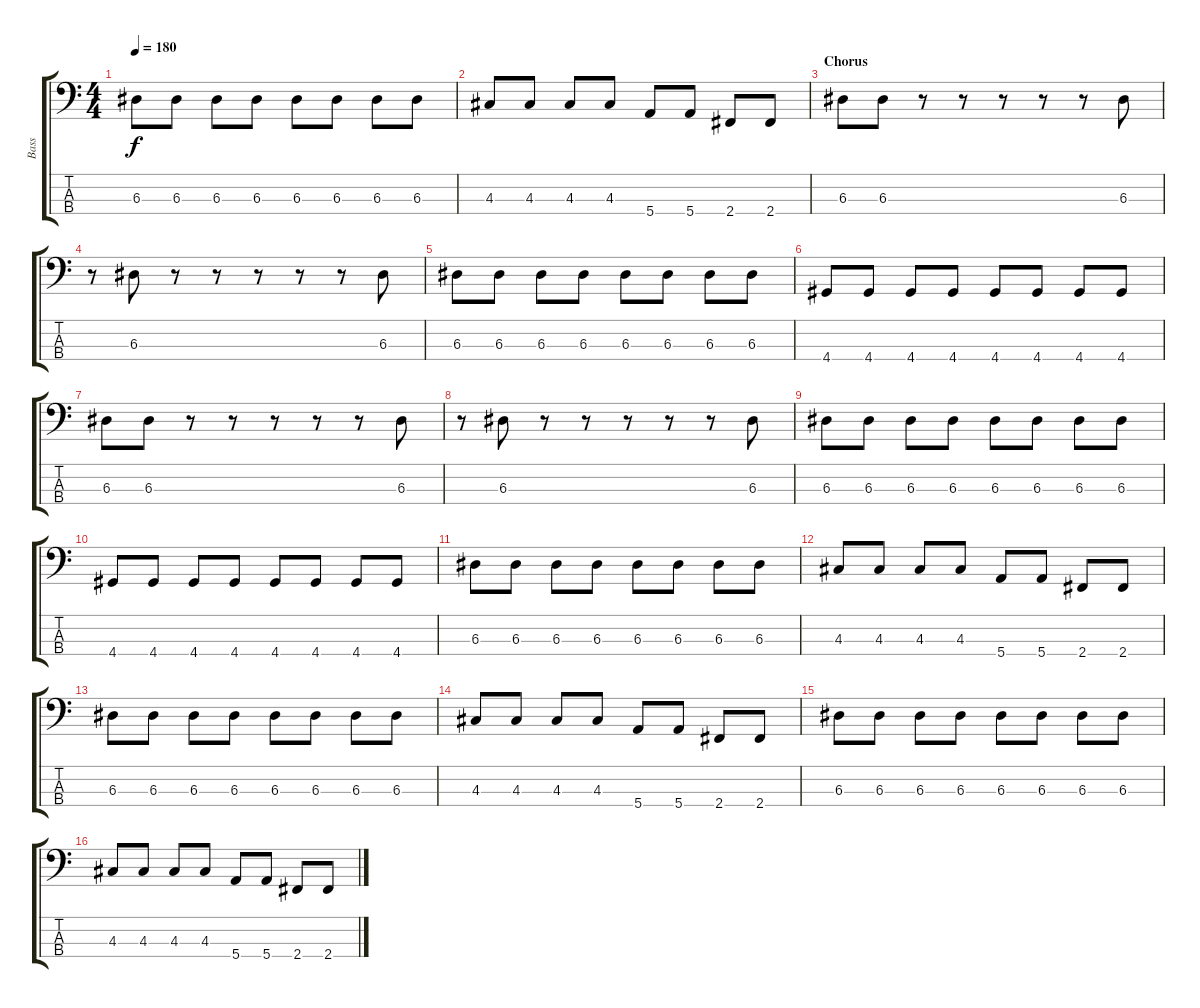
\track ("Bass" "Bass") {instrument electricbassfinger}
\staff {score tabs}
\tuning (G2 D2 A1 E1) {hide}
\ts (4 4)
\tempo 180
\clef f4
\ks c
6.3.8{dy f} 6.3.8 6.3.8 6.3.8 6.3.8 6.3.8 6.3.8 6.3.8 |
4.3.8 4.3.8 4.3.8 4.3.8 5.4.8 5.4.8 2.4.8 2.4.8 |
\section ("" "Chorus")
6.3.8 6.3.8 r.8 r.8 r.8 r.8 r.8 6.3.8 |
r.8 6.3.8 r.8 r.8 r.8 r.8 r.8 6.3.8 |
6.3.8 6.3.8 6.3.8 6.3.8 6.3.8 6.3.8 6.3.8 6.3.8 |
4.4.8 4.4.8 4.4.8 4.4.8 4.4.8 4.4.8 4.4.8 4.4.8 |
6.3.8 6.3.8 r.8 r.8 r.8 r.8 r.8 6.3.8 |
r.8 6.3.8 r.8 r.8 r.8 r.8 r.8 6.3.8 |
6.3.8 6.3.8 6.3.8 6.3.8 6.3.8 6.3.8 6.3.8 6.3.8 |
4.4.8 4.4.8 4.4.8 4.4.8 4.4.8 4.4.8 4.4.8 4.4.8 |
6.3.8 6.3.8 6.3.8 6.3.8 6.3.8 6.3.8 6.3.8 6.3.8 |
4.3.8 4.3.8 4.3.8 4.3.8 5.4.8 5.4.8 2.4.8 2.4.8 |
6.3.8 6.3.8 6.3.8 6.3.8 6.3.8 6.3.8 6.3.8 6.3.8 |
4.3.8 4.3.8 4.3.8 4.3.8 5.4.8 5.4.8 2.4.8 2.4.8 |
6.3.8 6.3.8 6.3.8 6.3.8 6.3.8 6.3.8 6.3.8 6.3.8 |
4.3.8 4.3.8 4.3.8 4.3.8 5.4.8 5.4.8 2.4.8 2.4.8
